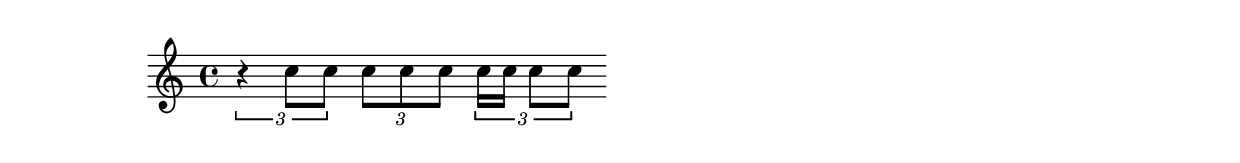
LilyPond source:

#(ly:set-option 'old-relative)
\version "1.9.1"
\header {

texidoc = "In combination with a beam, the bracket of the tuplet
bracket is removed. This only happens if there is one beam, as long as
the bracket."

}
    \paper { raggedright= ##t }

\score { \notes \context Voice\relative c'' {
\times 2/3 { r  c8[ c8] }
\times 2/3 {  c8[ c c] }
\times 2/3 {  c16[ c16]  c8[ c8] }
}}

